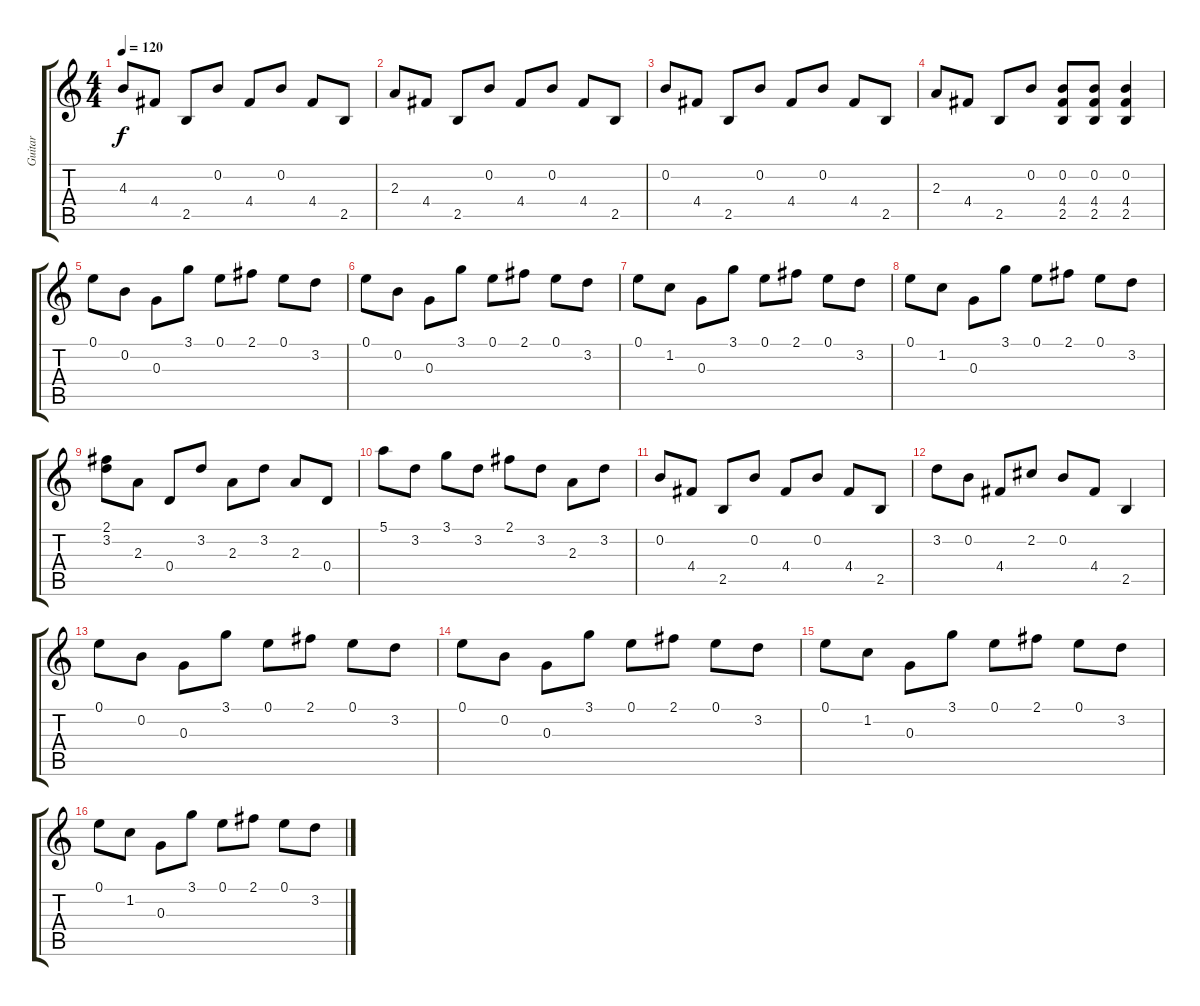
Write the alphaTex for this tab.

\track ("Guitar" "Guitar") {instrument electricguitarclean}
\staff {score tabs}
\tuning (E4 B3 G3 D3 A2 E2) {hide}
\ts (4 4)
\tempo 120
\clef g2
\ks c
4.3.8{dy f instrument electricguitarclean} 4.4.8 2.5.8 0.2.8 4.4.8 0.2.8 4.4.8 2.5.8 |
2.3.8 4.4.8 2.5.8 0.2.8 4.4.8 0.2.8 4.4.8 2.5.8 |
0.2.8 4.4.8 2.5.8 0.2.8 4.4.8 0.2.8 4.4.8 2.5.8 |
2.3.8 4.4.8 2.5.8 0.2.8 (0.2 4.4 2.5).8 (0.2 4.4 2.5).8 (0.2 4.4 2.5).4 |
0.1.8 0.2.8 0.3.8 3.1.8 0.1.8 2.1.8 0.1.8 3.2.8 |
0.1.8 0.2.8 0.3.8 3.1.8 0.1.8 2.1.8 0.1.8 3.2.8 |
0.1.8 1.2.8 0.3.8 3.1.8 0.1.8 2.1.8 0.1.8 3.2.8 |
0.1.8 1.2.8 0.3.8 3.1.8 0.1.8 2.1.8 0.1.8 3.2.8 |
(2.1 3.2).8 2.3.8 0.4.8 3.2.8 2.3.8 3.2.8 2.3.8 0.4.8 |
5.1.8 3.2.8 3.1.8 3.2.8 2.1.8 3.2.8 2.3.8 3.2.8 |
0.2.8 4.4.8 2.5.8 0.2.8 4.4.8 0.2.8 4.4.8 2.5.8 |
3.2.8 0.2.8 4.4.8 2.2.8 0.2.8 4.4.8 2.5.4 |
0.1.8 0.2.8 0.3.8 3.1.8 0.1.8 2.1.8 0.1.8 3.2.8 |
0.1.8 0.2.8 0.3.8 3.1.8 0.1.8 2.1.8 0.1.8 3.2.8 |
0.1.8 1.2.8 0.3.8 3.1.8 0.1.8 2.1.8 0.1.8 3.2.8 |
0.1.8 1.2.8 0.3.8 3.1.8 0.1.8 2.1.8 0.1.8 3.2.8
